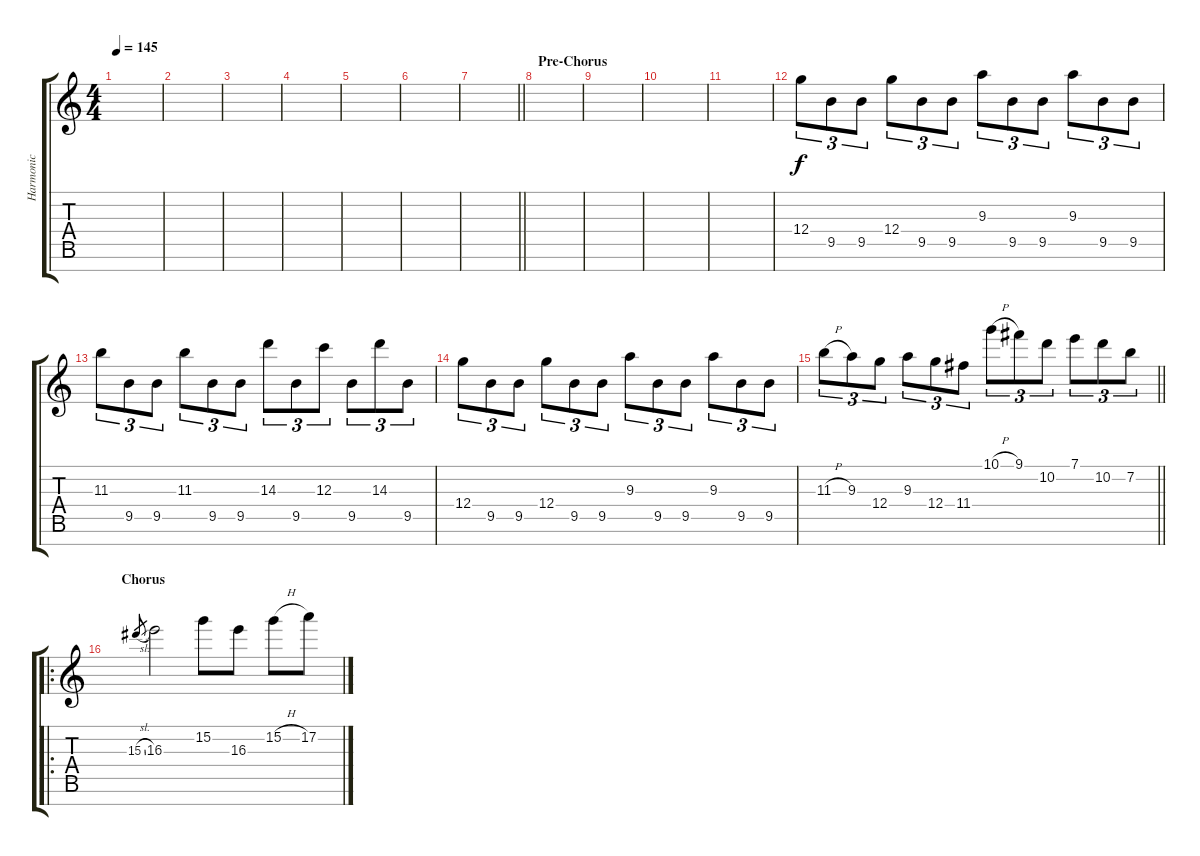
\track ("Harmonic" "Harmonic") {instrument distortionguitar}
\staff {score tabs}
\tuning (A4 E4 C4 G3 D3 A2 E2) {hide}
\ts (4 4)
\tempo 145
\clef g2
\ks c
|
|
|
|
|
|
\barLineRight lightlight
|
\section ("" "Pre-Chorus")
|
|
|
|
12.4.8{tu (3 2)} 9.5.8{tu (3 2)} 9.5.8{tu (3 2)} 12.4.8{tu (3 2)} 9.5.8{tu (3 2)} 9.5.8{tu (3 2)} 9.3.8{tu (3 2)} 9.5.8{tu (3 2)} 9.5.8{tu (3 2)} 9.3.8{tu (3 2)} 9.5.8{tu (3 2)} 9.5.8{tu (3 2)} |
11.3.8{tu (3 2)} 9.5.8{tu (3 2)} 9.5.8{tu (3 2)} 11.3.8{tu (3 2)} 9.5.8{tu (3 2)} 9.5.8{tu (3 2)} 14.3.8{tu (3 2)} 9.5.8{tu (3 2)} 12.3.8{tu (3 2)} 9.5.8{tu (3 2)} 14.3.8{tu (3 2)} 9.5.8{tu (3 2)} |
12.4.8{tu (3 2)} 9.5.8{tu (3 2)} 9.5.8{tu (3 2)} 12.4.8{tu (3 2)} 9.5.8{tu (3 2)} 9.5.8{tu (3 2)} 9.3.8{tu (3 2)} 9.5.8{tu (3 2)} 9.5.8{tu (3 2)} 9.3.8{tu (3 2)} 9.5.8{tu (3 2)} 9.5.8{tu (3 2)} |
\barLineRight lightlight
11.3{h}.8{tu (3 2)} 9.3.8{tu (3 2)} 12.4.8{tu (3 2)} 9.3.8{tu (3 2)} 12.4.8{tu (3 2)} 11.4.8{tu (3 2)} 10.1{h}.8{tu (3 2)} 9.1.8{tu (3 2)} 10.2.8{tu (3 2)} 7.1.8{tu (3 2)} 10.2.8{tu (3 2)} 7.2.8{tu (3 2)} |
\ro
\section ("" "Chorus")
15.3{sl}.8{gr} 16.3.2 15.2.8 16.3.8 15.2{h}.8 17.2.8
